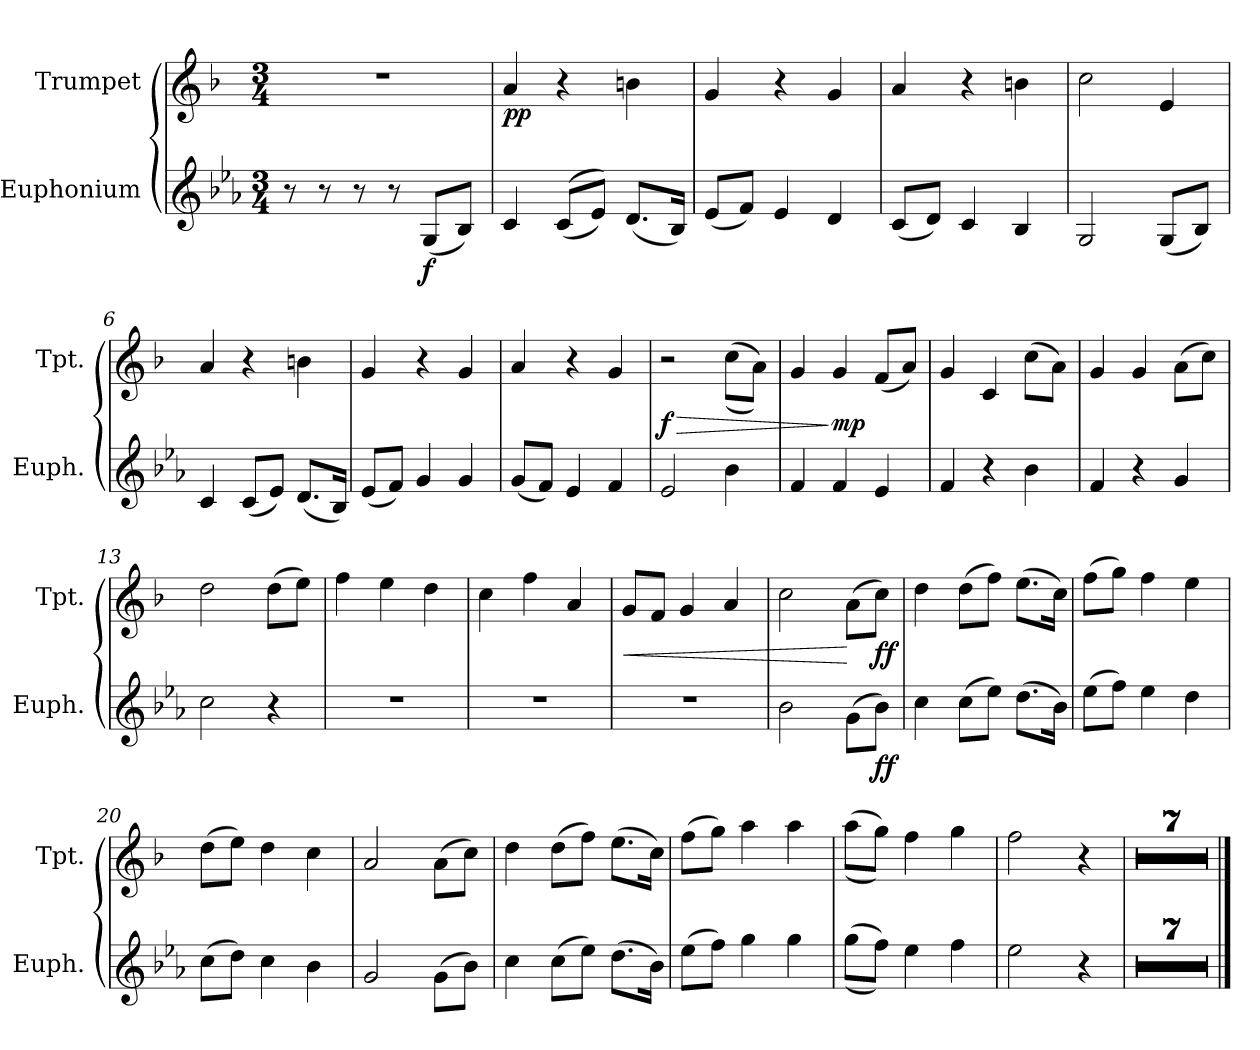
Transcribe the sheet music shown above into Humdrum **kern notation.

**kern	**dynam	**kern	**dynam
*part2	*part2	*part1	*part1
*staff2	*staff2	*staff1	*staff1
*I"Euphonium	*	*I"Trumpet	*
*I'Euph.	*	*I'Tpt.	*
*clefG2	*	*clefG2	*
*ITrd8c14	*	*ITrd1c2	*
*k[b-e-a-]	*	*k[b-e-a-]	*
*M3/4	*	*M3/4	*
*MM80	*	*MM80	*
=1	=1	=1	=1
8r	.	2.r	.
8r	.	.	.
8r	.	.	.
8r	.	.	.
!	!LO:DY:b	!	!
(8GG/L	f	.	.
8BB-/J)	.	.	.
=2	=2	=2	=2
!	!	!	!LO:DY:b
4C/	.	4g/	pp
((8C/L	.	4r	.
8E-/J))	.	.	.
(8.D/L	.	4an\	.
16BB-/Jk)	.	.	.
=3	=3	=3	=3
(8E-/L	.	4f/	.
8F/J)	.	.	.
4E-/	.	4r	.
4D/	.	4f/	.
=4	=4	=4	=4
(8C/L	.	4g/	.
8D/J)	.	.	.
4C/	.	4r	.
4BB-/	.	4an\	.
=5	=5	=5	=5
2GG/	.	2b-\	.
(8GG/L	.	4d/	.
8BB-/J)	.	.	.
=6	=6	=6	=6
4C/	.	4g/	.
(8C/L	.	4r	.
8E-/J)	.	.	.
(8.D/L	.	4an\	.
16BB-/Jk)	.	.	.
=7	=7	=7	=7
(8E-/L	.	4f/	.
8F/J)	.	.	.
4G/	.	4r	.
4G/	.	4f/	.
!!LO:LB:g=z
=8	=8	=8	=8
(8G/L	.	4g/	.
8F/J)	.	.	.
4E-/	.	4r	.
4F/	.	4f/	.
=9	=9	=9	=9
!	!	!	!LO:HP:b
!	!	!	!LO:DY:n=1:b
2E-/	.	2r	> f
4B-\	.	((8b-\L	.
.	.	8g\J))	.
=10	=10	=10	=10
4F/	.	4f/	.
!	!	!	!LO:DY:n=1:b
4F/	.	4f/	] mp
4E-/	.	(8e-/L	.
.	.	8g/J)	.
=11	=11	=11	=11
4F/	.	4f/	.
4r	.	4B-/	.
4B-\	.	(8b-\L	.
.	.	8g\J)	.
=12	=12	=12	=12
4F/	.	4f/	.
4r	.	4f/	.
4G/	.	(8g\L	.
.	.	8b-\J)	.
=13	=13	=13	=13
2c\	.	2cc\	.
4r	.	(8cc\L	.
.	.	8dd\J)	.
=14	=14	=14	=14
2.r	.	4ee-\	.
.	.	4dd\	.
.	.	4cc\	.
=15	=15	=15	=15
2.r	.	4b-\	.
.	.	4ee-\	.
.	.	4g/	.
=16	=16	=16	=16
!	!	!	!LO:HP:b
2.r	.	8f/L	<
.	.	8e-/J	.
.	.	4f/	.
.	.	4g/	.
!!LO:LB:g=z
=17	=17	=17	=17
2B-\	.	2b-\	.
(8G\L	.	(8g\L	[
!	!LO:DY:b	!	!LO:DY:b
8B-\J)	ff	8b-\J)	ff
=18	=18	=18	=18
4c\	.	4cc\	.
(8c\L	.	(8cc\L	.
8e-\J)	.	8ee-\J)	.
(8.d\L	.	(8.dd\L	.
16B-\Jk)	.	16b-\Jk)	.
=19	=19	=19	=19
(8e-\L	.	(8ee-\L	.
8f\J)	.	8ff\J)	.
4e-\	.	4ee-\	.
4d\	.	4dd\	.
=20	=20	=20	=20
(8c\L	.	(8cc\L	.
8d\J)	.	8dd\J)	.
4c\	.	4cc\	.
4B-\	.	4b-\	.
=21	=21	=21	=21
2G/	.	2g/	.
(8G\L	.	(8g\L	.
8B-\J)	.	8b-\J)	.
=22	=22	=22	=22
4c\	.	4cc\	.
(8c\L	.	(8cc\L	.
8e-\J)	.	8ee-\J)	.
(8.d\L	.	(8.dd\L	.
16B-\Jk)	.	16b-\Jk)	.
=23	=23	=23	=23
(8e-\L	.	(8ee-\L	.
8f\J)	.	8ff\J)	.
4g\	.	4gg\	.
4g\	.	4gg\	.
=24	=24	=24	=24
((8g\L	.	((8gg\L	.
8f\J))	.	8ff\J))	.
4e-\	.	4ee-\	.
4f\	.	4ff\	.
=25	=25	=25	=25
2e-\	.	2ee-\	.
4r	.	4r	.
!!LO:LB:g=z
=26	=26	=26	=26
2.r	.	2.r	.
=27	=27	=27	=27
2.r	.	2.r	.
=28	=28	=28	=28
2.r	.	2.r	.
=29	=29	=29	=29
2.r	.	2.r	.
=30	=30	=30	=30
2.r	.	2.r	.
=31	=31	=31	=31
2.r	.	2.r	.
=32	=32	=32	=32
2.r	.	2.r	.
==	==	==	==
*-	*-	*-	*-
